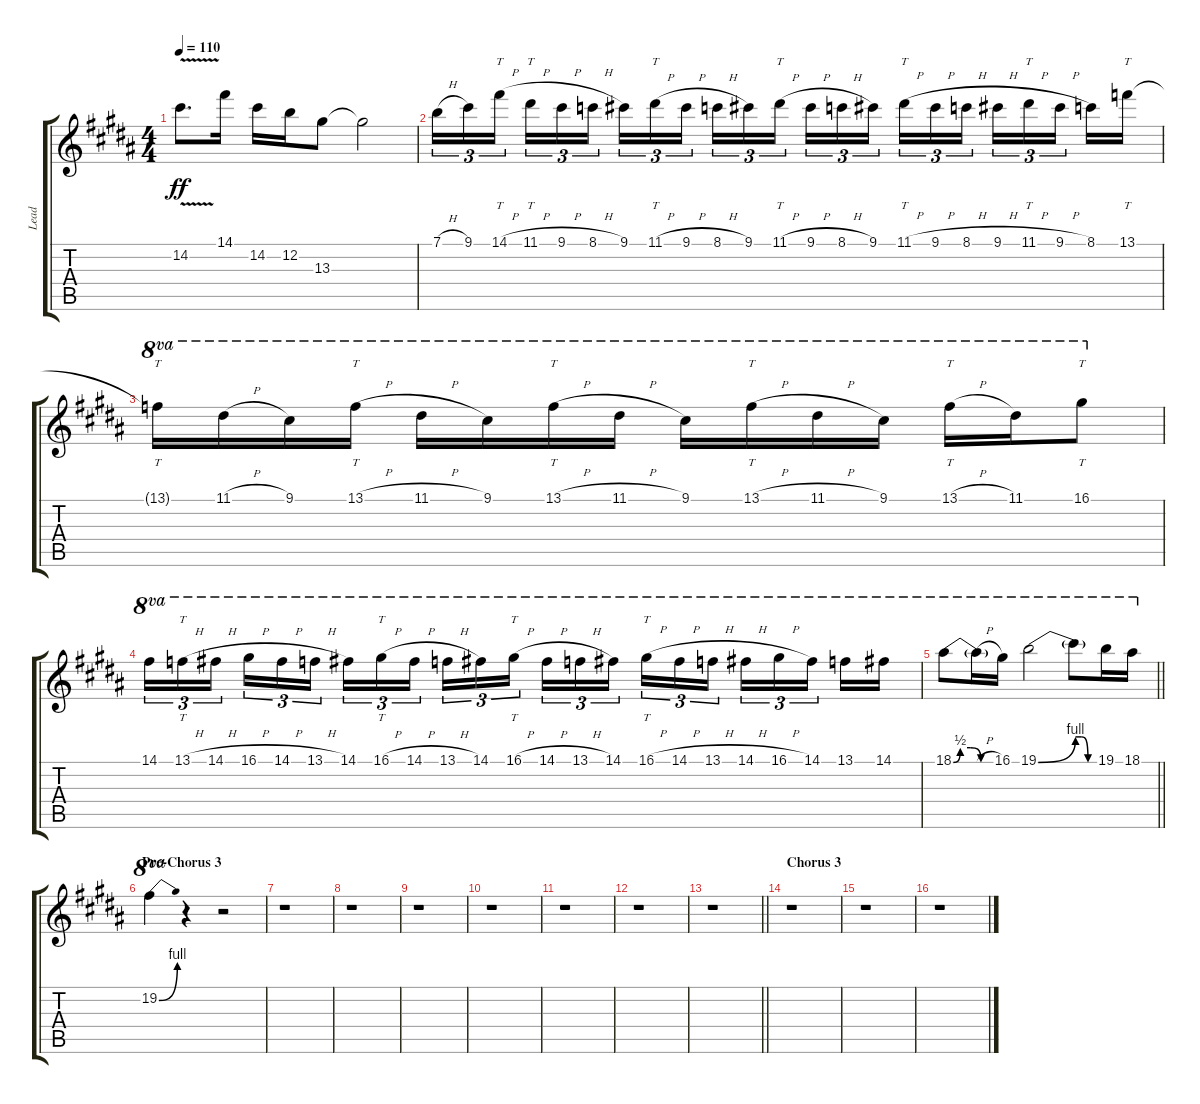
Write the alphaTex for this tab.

\track ("Lead" "Lead") {instrument distortionguitar}
\staff {score tabs}
\tuning (E4 B3 G3 D3 A2 E2) {hide}
\ts (4 4)
\tempo 110
\clef g2
\ks g#minor
14.2{v t}.8{d dy ff} 14.1.16 14.2.16 12.2.16 13.3.8 13.3{t}.2 |
7.1{h}.16{tu (3 2)} 9.1.16{tu (3 2)} 14.1{h}.16{tt tu (3 2) beam splitsecondary} 11.1{h}.16{tt tu (3 2)} 9.1{h}.16{tu (3 2)} 8.1{h}.16{tu (3 2)} 9.1.16{tu (3 2)} 11.1{h}.16{tt tu (3 2)} 9.1{h}.16{tu (3 2) beam splitsecondary} 8.1{h}.16{tu (3 2)} 9.1.16{tu (3 2)} 11.1{h}.16{tt tu (3 2)} 9.1{h}.16{tu (3 2)} 8.1{h}.16{tu (3 2)} 9.1.16{tu (3 2) beam splitsecondary} 11.1{h}.16{tt tu (3 2)} 9.1{h}.16{tu (3 2)} 8.1{h}.16{tu (3 2)} 9.1{h}.16{tu (3 2)} 11.1{h}.16{tt tu (3 2)} 9.1{h}.16{tu (3 2) beam splitsecondary} 8.1.16 13.1.16{tt} |
13.1{t}.16{tt ot 8va} 11.1{h}.16{ot 8va} 9.1.16{ot 8va} 13.1{h}.16{tt ot 8va} 11.1{h}.16{ot 8va} 9.1.16{ot 8va} 13.1{h}.16{tt ot 8va} 11.1{h}.16{ot 8va} 9.1.16{ot 8va} 13.1{h}.16{tt ot 8va} 11.1{h}.16{ot 8va} 9.1.16{ot 8va} 13.1{h}.16{tt ot 8va} 11.1.16{ot 8va} 16.1.8{tt ot 8va} |
14.1.16{tu (3 2) ot 8va} 13.1{h}.16{tt tu (3 2) ot 8va} 14.1{h}.16{tu (3 2) ot 8va beam splitsecondary} 16.1{h}.16{tu (3 2) ot 8va} 14.1{h}.16{tu (3 2) ot 8va} 13.1{h}.16{tu (3 2) ot 8va} 14.1.16{tu (3 2) ot 8va} 16.1{h}.16{tt tu (3 2) ot 8va} 14.1{h}.16{tu (3 2) ot 8va beam splitsecondary} 13.1{h}.16{tu (3 2) ot 8va} 14.1.16{tu (3 2) ot 8va} 16.1{h}.16{tt tu (3 2) ot 8va} 14.1{h}.16{tu (3 2) ot 8va} 13.1{h}.16{tu (3 2) ot 8va} 14.1.16{tu (3 2) ot 8va beam splitsecondary} 16.1{h}.16{tt tu (3 2) ot 8va} 14.1{h}.16{tu (3 2) ot 8va} 13.1{h}.16{tu (3 2) ot 8va} 14.1{h}.16{tu (3 2) ot 8va} 16.1{h}.16{tu (3 2) ot 8va} 14.1.16{tu (3 2) ot 8va beam splitsecondary} 13.1.16{ot 8va} 14.1.16{ot 8va} |
\barLineRight lightlight
18.1{be (custom 0 0 10 2 25 2 40 0 60 0)}.8{ot 8va} 18.1{h t}.16{ot 8va} 16.1.16{ot 8va} 19.1{be (bend 0 0 60 4)}.2{ot 8va} 19.1{be (custom 0 4 20 4 40 0 60 0) t}.8{ot 8va} 19.1.16{ot 8va} 18.1.16{ot 8va} |
\section ("" "Pre-Chorus 3")
\ks b
19.2{be (bend 0 0 60 4)}.4{ot 8va} r.4 r.2 |
\ks g#minor
r.1 |
r.1 |
r.1 |
r.1 |
r.1 |
r.1 |
\barLineRight lightlight
r.1 |
\section ("" "Chorus 3")
\ks b
r.1 |
\ks g#minor
r.1 |
r.1
